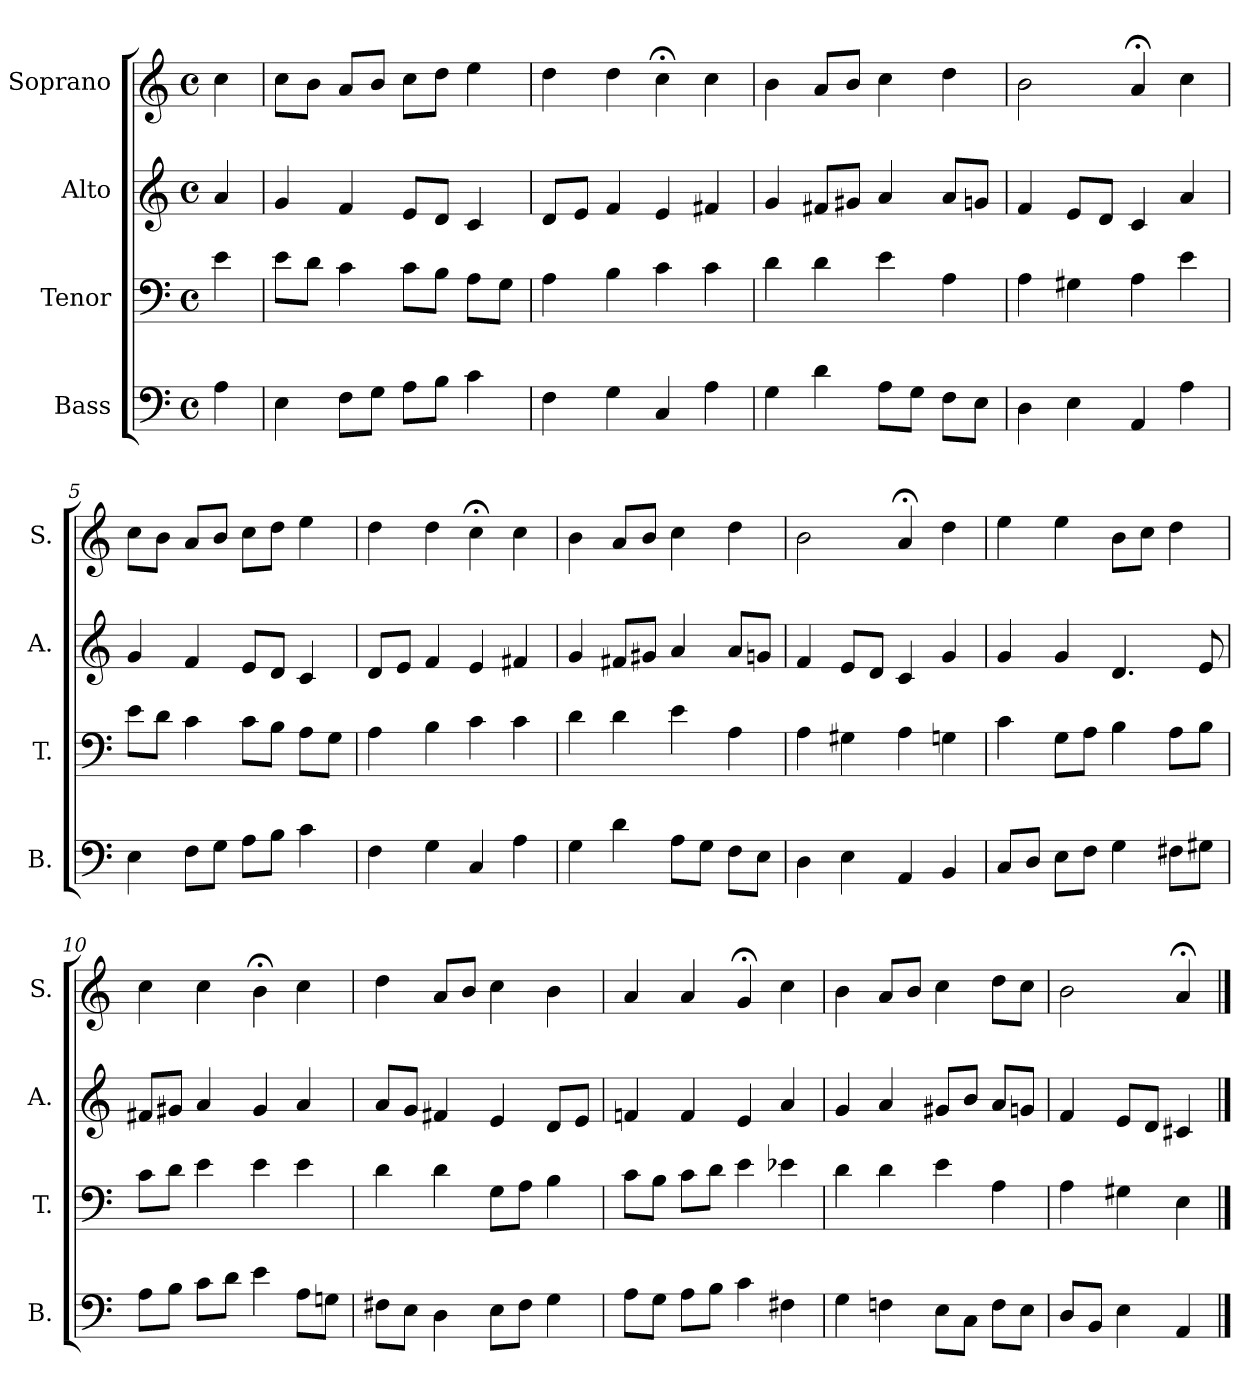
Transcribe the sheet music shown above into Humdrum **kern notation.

**kern	**kern	**kern	**kern
*part4	*part3	*part2	*part1
*staff4	*staff3	*staff2	*staff1
*I"Bass	*I"Tenor	*I"Alto	*I"Soprano
*I'B.	*I'T.	*I'A.	*I'S.
*clefF4	*clefF4	*clefG2	*clefG2
*k[]	*k[]	*k[]	*k[]
*a:	*a:	*a:	*a:
*M4/4	*M4/4	*M4/4	*M4/4
*met(c)	*met(c)	*met(c)	*met(c)
=	=	=	=
4A\	4e\	4a/	4cc\
=1	=1	=1	=1
4E\	8e\L	4g/	8cc\L
.	8d\J	.	8b\J
8F\L	4c\	4f/	8a/L
8G\J	.	.	8b/J
8A\L	8c\L	8e/L	8cc\L
8B\J	8B\J	8d/J	8dd\J
4c\	8A\L	4c/	4ee\
.	8G\J	.	.
=2	=2	=2	=2
4F\	4A\	8d/L	4dd\
.	.	8e/J	.
4G\	4B\	4f/	4dd\
4C/	4c\	4e/	4cc;<\
4A\	4c\	4f#X/	4cc\
=3	=3	=3	=3
4G\	4d\	4g/	4b\
4d\	4d\	8f#X/L	8a/L
.	.	8g#X/J	8b/J
8A\L	4e\	4a/	4cc\
8G\J	.	.	.
8F\L	4A\	8a/L	4dd\
8E\J	.	8gn/J	.
=4	=4	=4	=4
4D\	4A\	4f/	2b\
4E\	4G#X\	8e/L	.
.	.	8d/J	.
4AA/	4A\	4c/	4a;</
4A\	4e\	4a/	4cc\
!!LO:LB:g=z
=5	=5	=5	=5
4E\	8e\L	4g/	8cc\L
.	8d\J	.	8b\J
8F\L	4c\	4f/	8a/L
8G\J	.	.	8b/J
8A\L	8c\L	8e/L	8cc\L
8B\J	8B\J	8d/J	8dd\J
4c\	8A\L	4c/	4ee\
.	8G\J	.	.
=6	=6	=6	=6
4F\	4A\	8d/L	4dd\
.	.	8e/J	.
4G\	4B\	4f/	4dd\
4C/	4c\	4e/	4cc;<\
4A\	4c\	4f#X/	4cc\
=7	=7	=7	=7
4G\	4d\	4g/	4b\
4d\	4d\	8f#X/L	8a/L
.	.	8g#X/J	8b/J
8A\L	4e\	4a/	4cc\
8G\J	.	.	.
8F\L	4A\	8a/L	4dd\
8E\J	.	8gn/J	.
=8	=8	=8	=8
4D\	4A\	4f/	2b\
4E\	4G#X\	8e/L	.
.	.	8d/J	.
4AA/	4A\	4c/	4a;</
4BB/	4Gn\	4g/	4dd\
=9	=9	=9	=9
8C/L	4c\	4g/	4ee\
8D/J	.	.	.
8E\L	8G\L	4g/	4ee\
8F\J	8A\J	.	.
4G\	4B\	4.d/	8b\L
.	.	.	8cc\J
8F#X\L	8A\L	.	4dd\
8G#X\J	8B\J	8e/	.
!!LO:LB:g=z
=10	=10	=10	=10
8A\L	8c\L	8f#X/L	4cc\
8B\J	8d\J	8g#X/J	.
8c\L	4e\	4a/	4cc\
8d\J	.	.	.
4e\	4e\	4g#/	4b;<\
8A\L	4e\	4a/	4cc\
8Gn\J	.	.	.
=11	=11	=11	=11
8F#X\L	4d\	8a/L	4dd\
8E\J	.	8g/J	.
4D\	4d\	4f#X/	8a/L
.	.	.	8b/J
8E\L	8G\L	4e/	4cc\
8F#\J	8A\J	.	.
4G\	4B\	8d/L	4b\
.	.	8e/J	.
=12	=12	=12	=12
8A\L	8c\L	4fn/	4a/
8G\J	8B\J	.	.
8A\L	8c\L	4f/	4a/
8B\J	8d\J	.	.
4c\	4e\	4e/	4g;</
4F#X\	4e-X\	4a/	4cc\
=13	=13	=13	=13
4G\	4d\	4g/	4b\
4Fn\	4d\	4a/	8a/L
.	.	.	8b/J
8E\L	4e\	8g#X/L	4cc\
8C\J	.	8b/J	.
8F\L	4A\	8a/L	8dd\L
8E\J	.	8gn/J	8cc\J
=14	=14	=14	=14
8D/L	4A\	4f/	2b\
8BB/J	.	.	.
4E\	4G#X\	8e/L	.
.	.	8d/J	.
4AA/	4E\	4c#X/	4a;</
==	==	==	==
*-	*-	*-	*-
